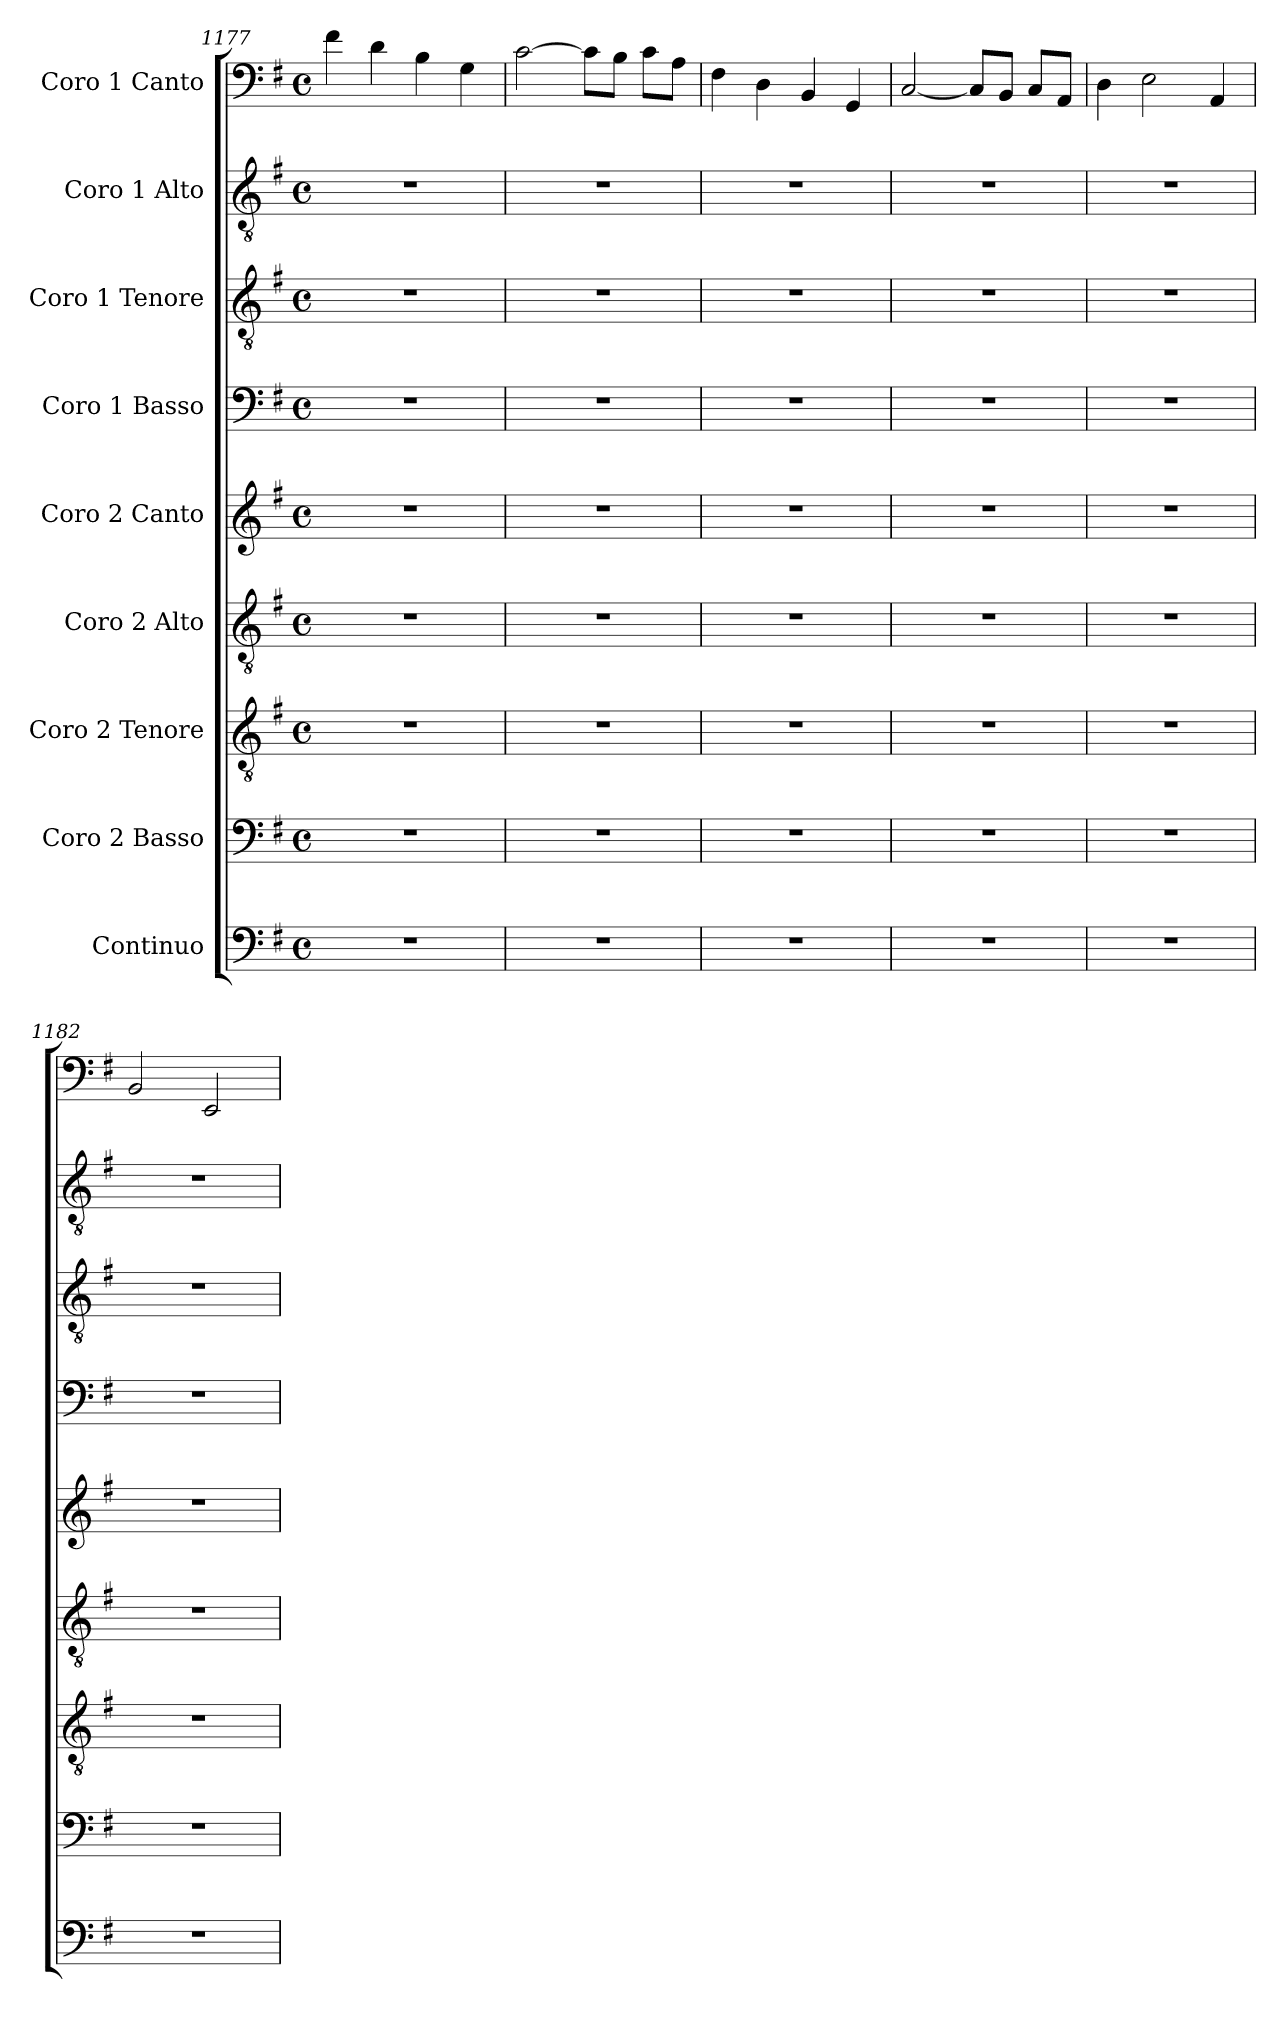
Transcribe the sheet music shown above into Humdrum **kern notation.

**kern	**kern	**kern	**kern	**kern	**kern	**kern	**kern	**kern
*part9	*part8	*part7	*part6	*part5	*part4	*part3	*part2	*part1
*staff9	*staff8	*staff7	*staff6	*staff5	*staff4	*staff3	*staff2	*staff1
*I"Continuo	*I"Coro 2  Basso	*I"Coro 2  Tenore	*I"Coro 2  Alto	*I"Coro 2  Canto	*I"Coro 1  Basso	*I"Coro 1  Tenore	*I"Coro 1  Alto	*I"Coro 1  Canto
*clefF4	*clefF4	*clefGv2	*clefGv2	*clefG2	*clefF4	*clefGv2	*clefGv2	*clefF4
*k[f#]	*k[f#]	*k[f#]	*k[f#]	*k[f#]	*k[f#]	*k[f#]	*k[f#]	*k[f#]
*G:	*G:	*G:	*G:	*G:	*G:	*G:	*G:	*G:
*M4/4	*M4/4	*M4/4	*M4/4	*M4/4	*M4/4	*M4/4	*M4/4	*M4/4
*met(c)	*met(c)	*met(c)	*met(c)	*met(c)	*met(c)	*met(c)	*met(c)	*met(c)
=1177	=1177	=1177	=1177	=1177	=1177	=1177	=1177	=1177
1r	1r	1r	1r	1r	1r	1r	1r	4f#\
.	.	.	.	.	.	.	.	4d\
.	.	.	.	.	.	.	.	4B\
.	.	.	.	.	.	.	.	4G\
=1178	=1178	=1178	=1178	=1178	=1178	=1178	=1178	=1178
1r	1r	1r	1r	1r	1r	1r	1r	[>2c\
.	.	.	.	.	.	.	.	8c\L]
.	.	.	.	.	.	.	.	8B\J
.	.	.	.	.	.	.	.	8c\L
.	.	.	.	.	.	.	.	8A\J
=1179	=1179	=1179	=1179	=1179	=1179	=1179	=1179	=1179
1r	1r	1r	1r	1r	1r	1r	1r	4F#\
.	.	.	.	.	.	.	.	4D\
.	.	.	.	.	.	.	.	4BB/
.	.	.	.	.	.	.	.	4GG/
=1180	=1180	=1180	=1180	=1180	=1180	=1180	=1180	=1180
1r	1r	1r	1r	1r	1r	1r	1r	[<2C/
.	.	.	.	.	.	.	.	8C/L]
.	.	.	.	.	.	.	.	8BB/J
.	.	.	.	.	.	.	.	8C/L
.	.	.	.	.	.	.	.	8AA/J
!!LO:LB:g=z
=1181	=1181	=1181	=1181	=1181	=1181	=1181	=1181	=1181
1r	1r	1r	1r	1r	1r	1r	1r	4D\
.	.	.	.	.	.	.	.	2E\
.	.	.	.	.	.	.	.	4AA/
=1182	=1182	=1182	=1182	=1182	=1182	=1182	=1182	=1182
1r	1r	1r	1r	1r	1r	1r	1r	2BB/
.	.	.	.	.	.	.	.	2EE/
=	=	=	=	=	=	=	=	=
*-	*-	*-	*-	*-	*-	*-	*-	*-
